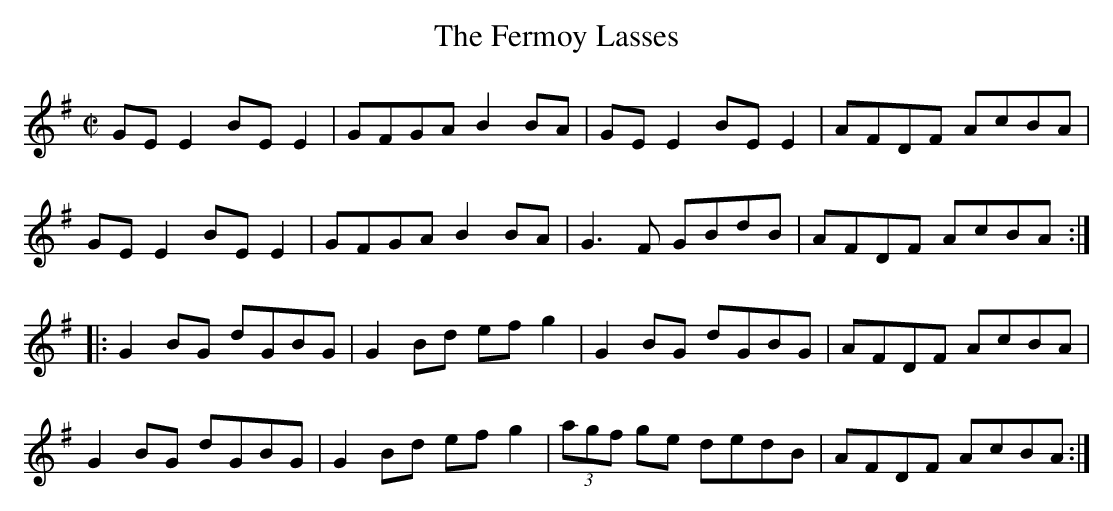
X:1
T:Fermoy Lasses, The
M:C|
K:G
GEE2 BEE2|GFGA B2BA|GEE2 BEE2|AFDF AcBA|
GEE2 BEE2|GFGA B2BA|G3F GBdB|AFDF AcBA:|
|:G2BG dGBG|G2Bd efg2|G2BG dGBG|AFDF AcBA|
G2BG dGBG|G2Bd efg2|(3agf ge dedB|AFDF AcBA:|
